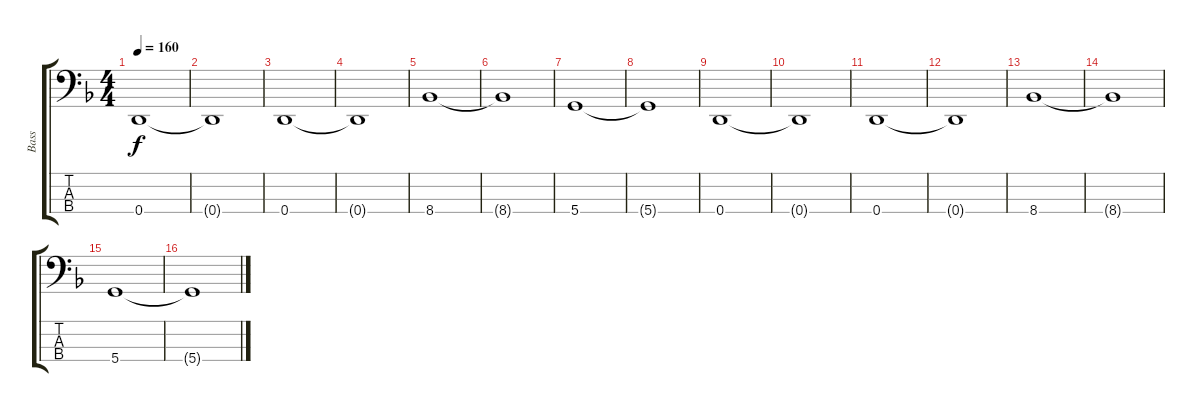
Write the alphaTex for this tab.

\track ("Bass" "Bass") {instrument electricbassfinger}
\staff {score tabs}
\tuning (G2 D2 A1 D1) {hide}
\ts (4 4)
\tempo 160
\clef f4
\ks dminor
0.4.1{dy f} |
0.4{t}.1 |
0.4.1 |
0.4{t}.1 |
8.4.1 |
8.4{t}.1 |
5.4.1 |
5.4{t}.1 |
0.4.1 |
0.4{t}.1 |
0.4.1 |
0.4{t}.1 |
8.4.1 |
8.4{t}.1 |
5.4.1 |
5.4{t}.1
